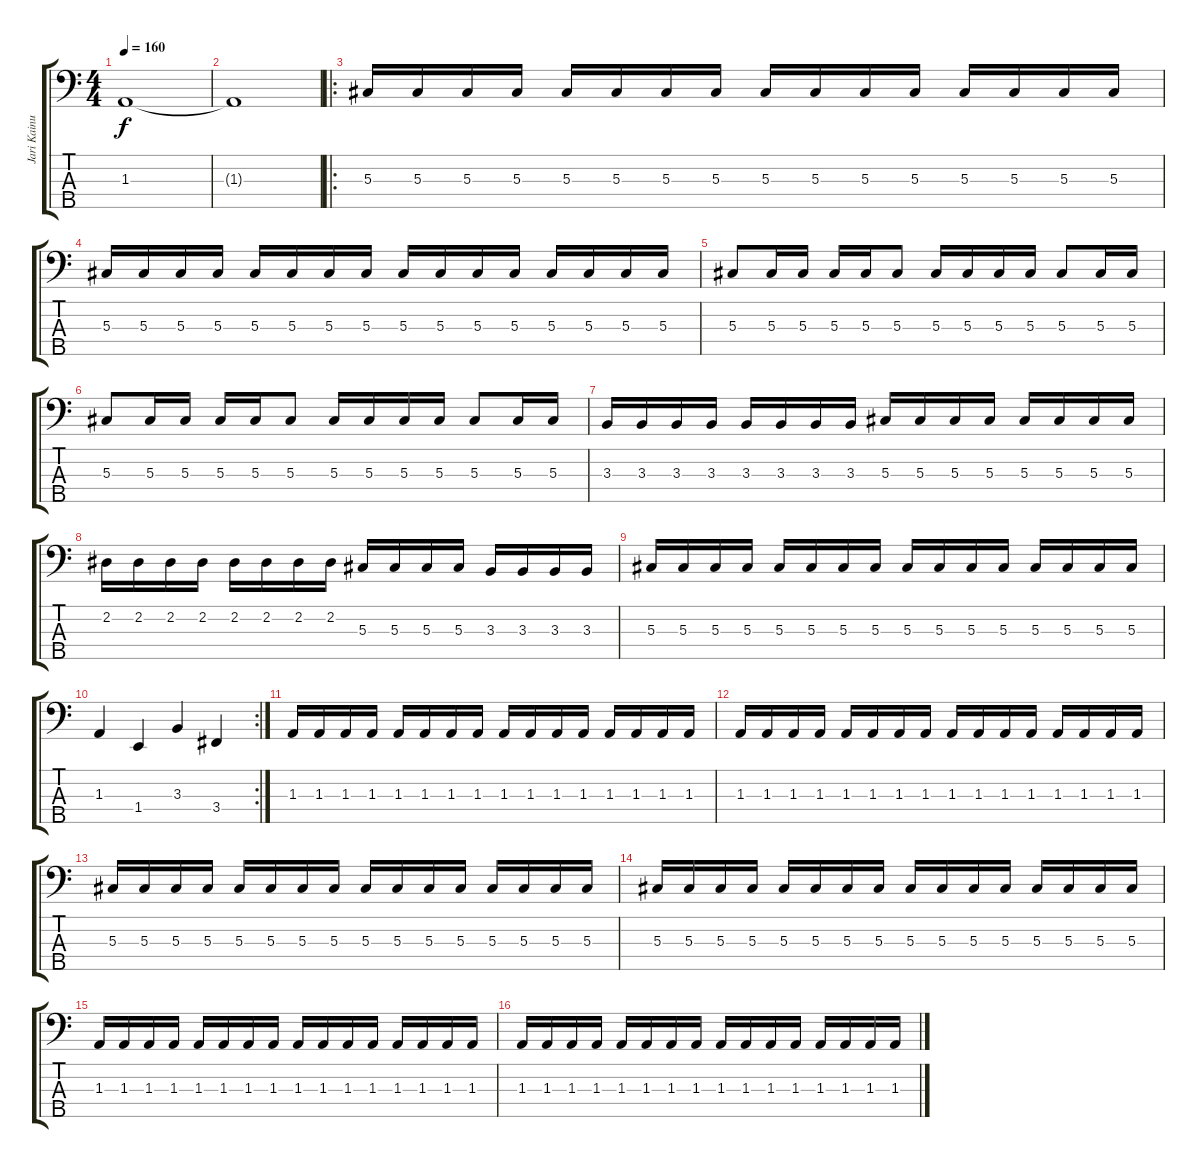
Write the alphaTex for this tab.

\track ("Jari Kainulaine" "Jari Kainu") {instrument electricbassfinger}
\staff {score tabs}
\tuning (Gb2 Db2 Ab1 Eb1 Bb0) {hide}
\ts (4 4)
\tempo 160
\clef f4
\ks c
1.3.1{dy f} |
1.3{t}.1 |
\ro
5.3.16 5.3.16 5.3.16 5.3.16 5.3.16 5.3.16 5.3.16 5.3.16 5.3.16 5.3.16 5.3.16 5.3.16 5.3.16 5.3.16 5.3.16 5.3.16 |
5.3.16 5.3.16 5.3.16 5.3.16 5.3.16 5.3.16 5.3.16 5.3.16 5.3.16 5.3.16 5.3.16 5.3.16 5.3.16 5.3.16 5.3.16 5.3.16 |
5.3.8 5.3.16 5.3.16 5.3.16 5.3.16 5.3.8 5.3.16 5.3.16 5.3.16 5.3.16 5.3.8 5.3.16 5.3.16 |
5.3.8 5.3.16 5.3.16 5.3.16 5.3.16 5.3.8 5.3.16 5.3.16 5.3.16 5.3.16 5.3.8 5.3.16 5.3.16 |
3.3.16 3.3.16 3.3.16 3.3.16 3.3.16 3.3.16 3.3.16 3.3.16 5.3.16 5.3.16 5.3.16 5.3.16 5.3.16 5.3.16 5.3.16 5.3.16 |
2.2.16 2.2.16 2.2.16 2.2.16 2.2.16 2.2.16 2.2.16 2.2.16 5.3.16 5.3.16 5.3.16 5.3.16 3.3.16 3.3.16 3.3.16 3.3.16 |
5.3.16 5.3.16 5.3.16 5.3.16 5.3.16 5.3.16 5.3.16 5.3.16 5.3.16 5.3.16 5.3.16 5.3.16 5.3.16 5.3.16 5.3.16 5.3.16 |
\rc 2
1.3.4 1.4.4 3.3.4 3.4.4 |
1.3.16 1.3.16 1.3.16 1.3.16 1.3.16 1.3.16 1.3.16 1.3.16 1.3.16 1.3.16 1.3.16 1.3.16 1.3.16 1.3.16 1.3.16 1.3.16 |
1.3.16 1.3.16 1.3.16 1.3.16 1.3.16 1.3.16 1.3.16 1.3.16 1.3.16 1.3.16 1.3.16 1.3.16 1.3.16 1.3.16 1.3.16 1.3.16 |
5.3.16 5.3.16 5.3.16 5.3.16 5.3.16 5.3.16 5.3.16 5.3.16 5.3.16 5.3.16 5.3.16 5.3.16 5.3.16 5.3.16 5.3.16 5.3.16 |
5.3.16 5.3.16 5.3.16 5.3.16 5.3.16 5.3.16 5.3.16 5.3.16 5.3.16 5.3.16 5.3.16 5.3.16 5.3.16 5.3.16 5.3.16 5.3.16 |
1.3.16 1.3.16 1.3.16 1.3.16 1.3.16 1.3.16 1.3.16 1.3.16 1.3.16 1.3.16 1.3.16 1.3.16 1.3.16 1.3.16 1.3.16 1.3.16 |
1.3.16 1.3.16 1.3.16 1.3.16 1.3.16 1.3.16 1.3.16 1.3.16 1.3.16 1.3.16 1.3.16 1.3.16 1.3.16 1.3.16 1.3.16 1.3.16
